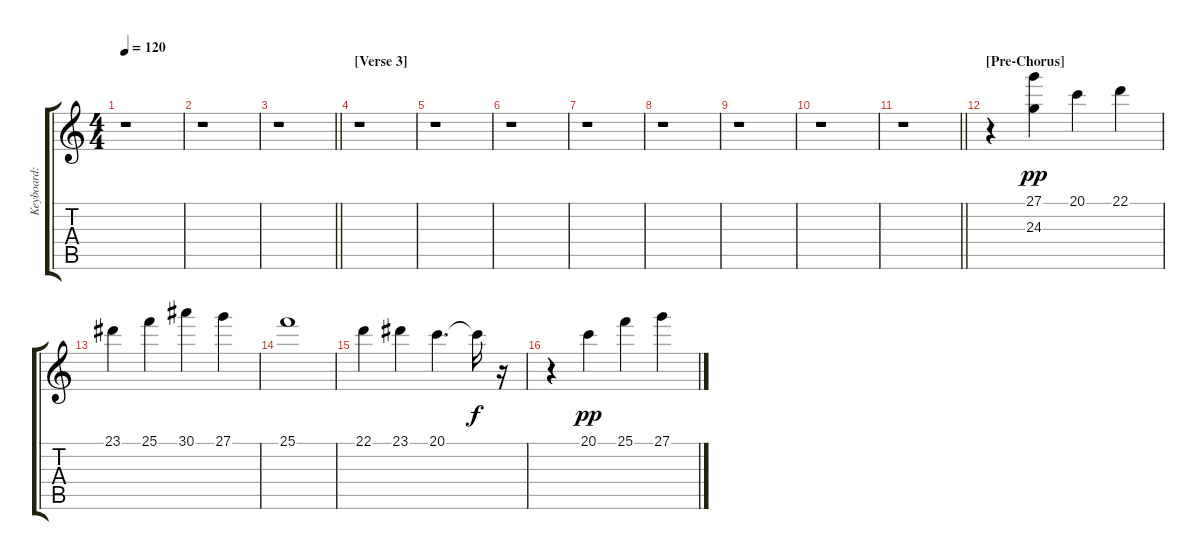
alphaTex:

\track ("Keyboard: Whistle" "Keyboard: ") {instrument whistle}
\staff {score tabs}
\tuning (E4 B3 G3 D3 A2 E2) {hide}
\ts (4 4)
\tempo 120
\clef g2
\ks c
r.1{dy pp} |
r.1 |
\barLineRight lightlight
r.1 |
\section ("" "[Verse 3]")
r.1 |
r.1 |
r.1 |
r.1 |
r.1 |
r.1 |
r.1 |
\barLineRight lightlight
r.1 |
\section ("" "[Pre-Chorus]")
r.4 (27.1 24.3).4 20.1.4 22.1.4 |
23.1.4 25.1.4 30.1.4 27.1.4 |
25.1.1 |
22.1.4 23.1.4 20.1.4{d} 20.1{t}.16{dy f} r.16 |
r.4 20.1.4{dy pp} 25.1.4 27.1.4
